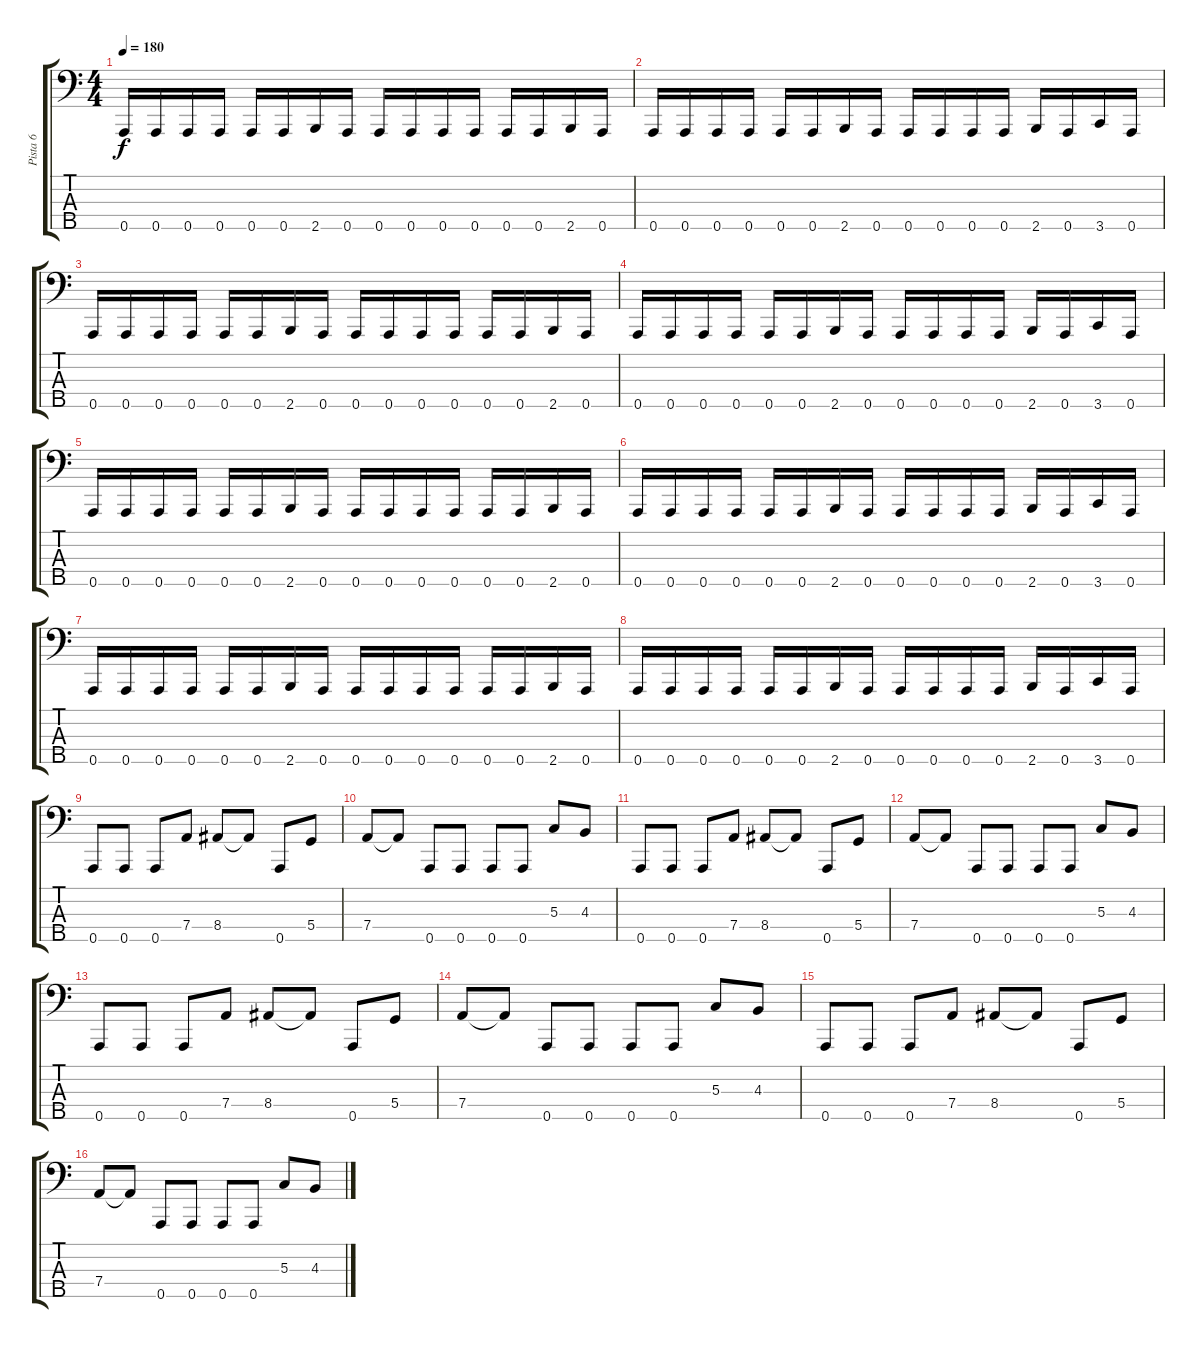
\track ("Pista 6" "Pista 6") {mute instrument electricbasspick}
\staff {score tabs}
\tuning (F2 C2 G1 D1 A0) {hide}
\ts (4 4)
\tempo 180
\clef f4
\ks c
0.5.16{dy f} 0.5.16 0.5.16 0.5.16 0.5.16 0.5.16 2.5.16 0.5.16 0.5.16 0.5.16 0.5.16 0.5.16 0.5.16 0.5.16 2.5.16 0.5.16 |
0.5.16 0.5.16 0.5.16 0.5.16 0.5.16 0.5.16 2.5.16 0.5.16 0.5.16 0.5.16 0.5.16 0.5.16 2.5.16 0.5.16 3.5.16 0.5.16 |
0.5.16 0.5.16 0.5.16 0.5.16 0.5.16 0.5.16 2.5.16 0.5.16 0.5.16 0.5.16 0.5.16 0.5.16 0.5.16 0.5.16 2.5.16 0.5.16 |
0.5.16 0.5.16 0.5.16 0.5.16 0.5.16 0.5.16 2.5.16 0.5.16 0.5.16 0.5.16 0.5.16 0.5.16 2.5.16 0.5.16 3.5.16 0.5.16 |
0.5.16 0.5.16 0.5.16 0.5.16 0.5.16 0.5.16 2.5.16 0.5.16 0.5.16 0.5.16 0.5.16 0.5.16 0.5.16 0.5.16 2.5.16 0.5.16 |
0.5.16 0.5.16 0.5.16 0.5.16 0.5.16 0.5.16 2.5.16 0.5.16 0.5.16 0.5.16 0.5.16 0.5.16 2.5.16 0.5.16 3.5.16 0.5.16 |
0.5.16 0.5.16 0.5.16 0.5.16 0.5.16 0.5.16 2.5.16 0.5.16 0.5.16 0.5.16 0.5.16 0.5.16 0.5.16 0.5.16 2.5.16 0.5.16 |
0.5.16 0.5.16 0.5.16 0.5.16 0.5.16 0.5.16 2.5.16 0.5.16 0.5.16 0.5.16 0.5.16 0.5.16 2.5.16 0.5.16 3.5.16 0.5.16 |
0.5.8 0.5.8 0.5.8 7.4.8 8.4.8 8.4{t}.8 0.5.8 5.4.8 |
7.4.8 7.4{t}.8 0.5.8 0.5.8 0.5.8 0.5.8 5.3.8 4.3.8 |
0.5.8 0.5.8 0.5.8 7.4.8 8.4.8 8.4{t}.8 0.5.8 5.4.8 |
7.4.8 7.4{t}.8 0.5.8 0.5.8 0.5.8 0.5.8 5.3.8 4.3.8 |
0.5.8 0.5.8 0.5.8 7.4.8 8.4.8 8.4{t}.8 0.5.8 5.4.8 |
7.4.8 7.4{t}.8 0.5.8 0.5.8 0.5.8 0.5.8 5.3.8 4.3.8 |
0.5.8 0.5.8 0.5.8 7.4.8 8.4.8 8.4{t}.8 0.5.8 5.4.8 |
7.4.8 7.4{t}.8 0.5.8 0.5.8 0.5.8 0.5.8 5.3.8 4.3.8
